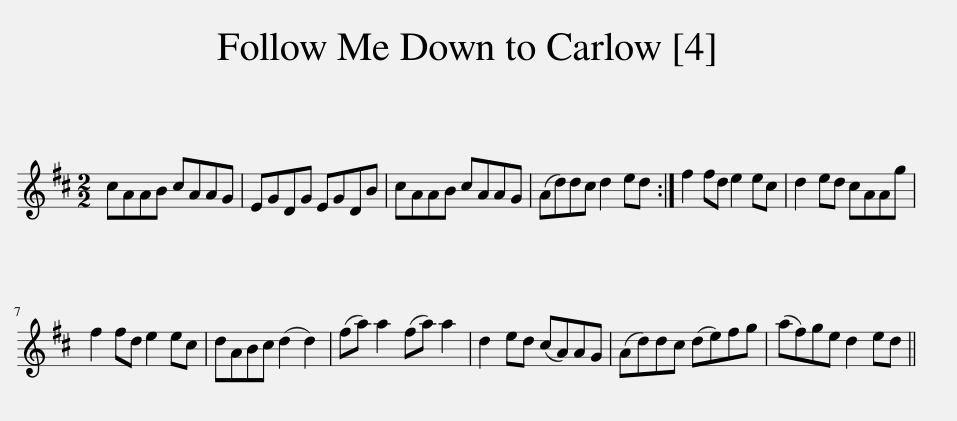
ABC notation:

X:1
L:1/8
M:2/2
I:linebreak $
K:D
V:1 treble
V:1
 cAAB cAAG | EGDG EGDB | cAAB cAAG | (Ad)dc d2 ed :| f2 fd e2 ec | %5
 d2 ed cAAg |$ f2 fd e2 ec | dABc (d2 d2) | (fa) a2 (fa) a2 | d2 ed (cA)AG | %10
 (Ad)dc (de)fg | (af)ge d2 ed || %12
